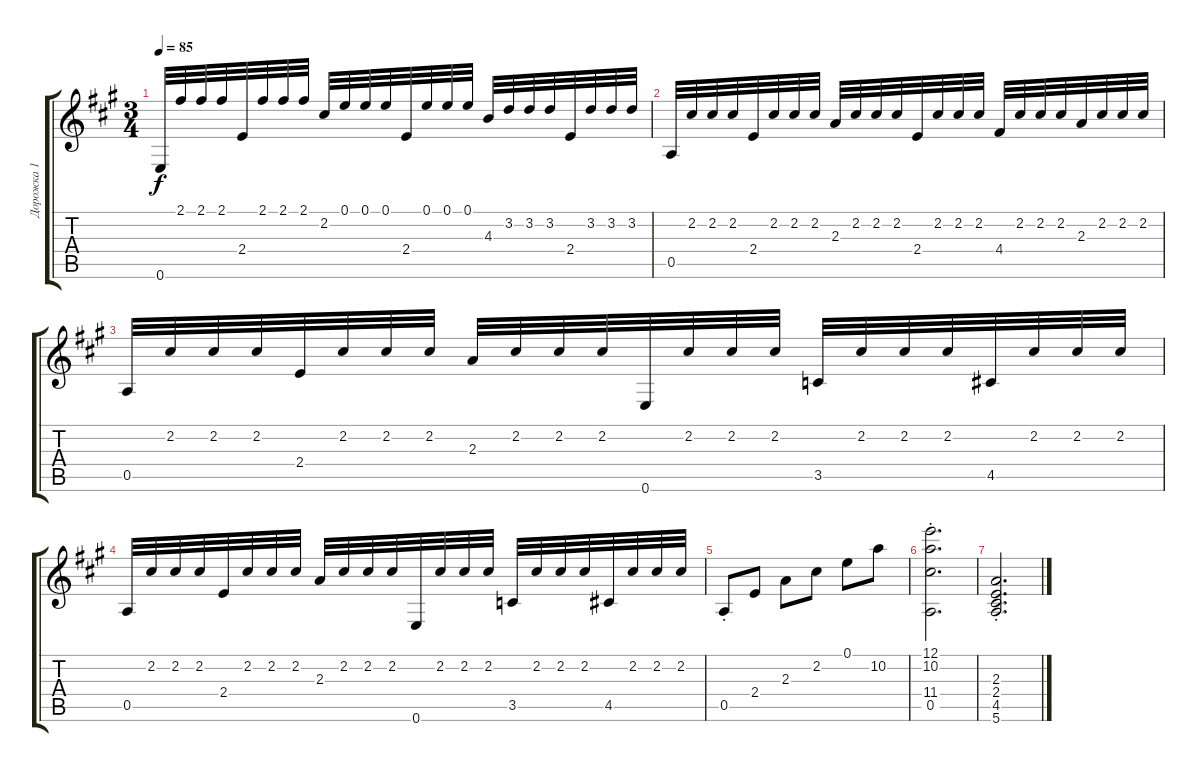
\track ("Дорожка 1" "Дорожка 1") {instrument acousticguitarnylon}
\staff {score tabs}
\tuning (E4 B3 G3 D3 A2 E2) {hide}
\ts (3 4)
\tempo 85
\clef g2
\ks a
0.6.32{dy f} 2.1.32 2.1.32 2.1.32 2.4.32 2.1.32 2.1.32 2.1.32 2.2.32 0.1.32 0.1.32 0.1.32 2.4.32 0.1.32 0.1.32 0.1.32 4.3.32 3.2.32 3.2.32 3.2.32 2.4.32 3.2.32 3.2.32 3.2.32 |
0.5.32 2.2.32 2.2.32 2.2.32 2.4.32 2.2.32 2.2.32 2.2.32 2.3.32 2.2.32 2.2.32 2.2.32 2.4.32 2.2.32 2.2.32 2.2.32 4.4.32 2.2.32 2.2.32 2.2.32 2.3.32 2.2.32 2.2.32 2.2.32 |
0.5.32 2.2.32 2.2.32 2.2.32 2.4.32 2.2.32 2.2.32 2.2.32 2.3.32 2.2.32 2.2.32 2.2.32 0.6.32 2.2.32 2.2.32 2.2.32 3.5.32 2.2.32 2.2.32 2.2.32 4.5.32 2.2.32 2.2.32 2.2.32 |
0.5.32 2.2.32 2.2.32 2.2.32 2.4.32 2.2.32 2.2.32 2.2.32 2.3.32 2.2.32 2.2.32 2.2.32 0.6.32 2.2.32 2.2.32 2.2.32 3.5.32 2.2.32 2.2.32 2.2.32 4.5.32 2.2.32 2.2.32 2.2.32 |
0.5{st}.8 2.4.8 2.3.8 2.2.8 0.1.8 10.2.8 |
(12.1{st} 10.2{st} 11.4 0.5{st}).2{d} |
(2.3{st} 2.4{st} 4.5{st} 5.6{st}).2{d}
